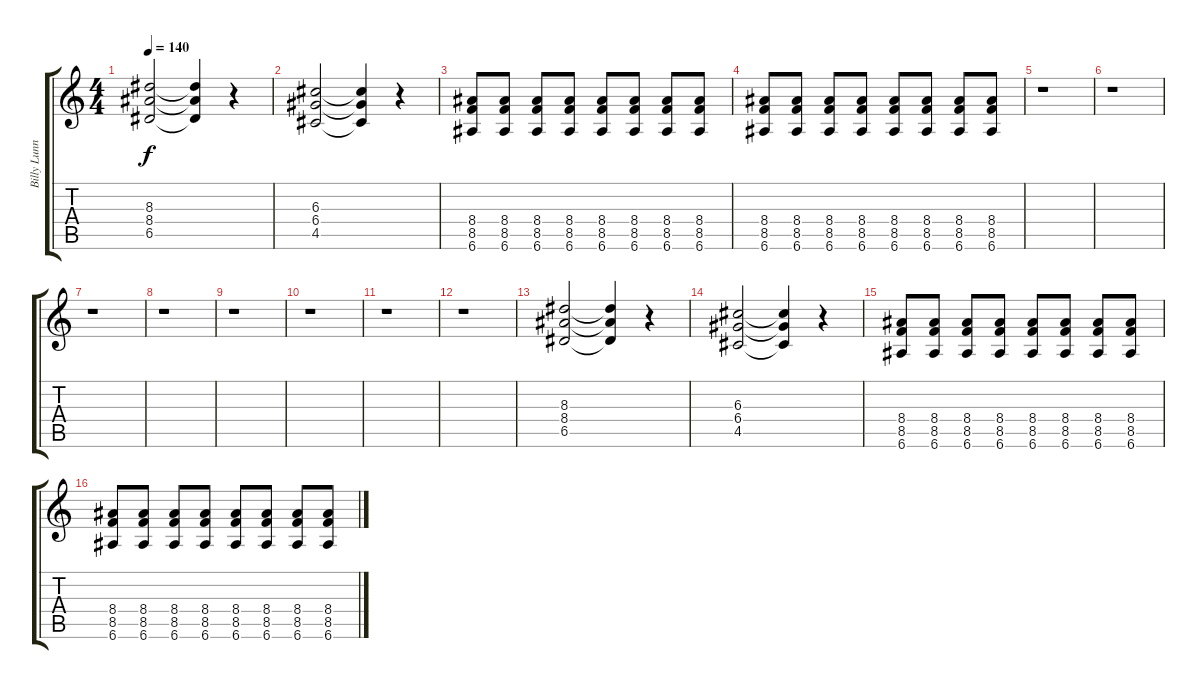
\track ("Billy Lunn" "Billy Lunn") {instrument overdrivenguitar}
\staff {score tabs}
\tuning (E4 B3 G3 D3 A2 E2) {hide}
\ts (4 4)
\tempo 140
\clef g2
\ks c
(8.3 8.4 6.5).2{dy f} (8.3{t} 8.4{t} 6.5{t}).4 r.4 |
(6.3 6.4 4.5).2 (6.3{t} 6.4{t} 4.5{t}).4 r.4 |
(8.4 8.5 6.6).8 (8.4 8.5 6.6).8 (8.4 8.5 6.6).8 (8.4 8.5 6.6).8 (8.4 8.5 6.6).8 (8.4 8.5 6.6).8 (8.4 8.5 6.6).8 (8.4 8.5 6.6).8 |
(8.4 8.5 6.6).8 (8.4 8.5 6.6).8 (8.4 8.5 6.6).8 (8.4 8.5 6.6).8 (8.4 8.5 6.6).8 (8.4 8.5 6.6).8 (8.4 8.5 6.6).8 (8.4 8.5 6.6).8 |
r.1 |
r.1 |
r.1 |
r.1 |
r.1 |
r.1 |
r.1 |
r.1 |
(8.3 8.4 6.5).2 (8.3{t} 8.4{t} 6.5{t}).4 r.4 |
(6.3 6.4 4.5).2 (6.3{t} 6.4{t} 4.5{t}).4 r.4 |
(8.4 8.5 6.6).8 (8.4 8.5 6.6).8 (8.4 8.5 6.6).8 (8.4 8.5 6.6).8 (8.4 8.5 6.6).8 (8.4 8.5 6.6).8 (8.4 8.5 6.6).8 (8.4 8.5 6.6).8 |
(8.4 8.5 6.6).8 (8.4 8.5 6.6).8 (8.4 8.5 6.6).8 (8.4 8.5 6.6).8 (8.4 8.5 6.6).8 (8.4 8.5 6.6).8 (8.4 8.5 6.6).8 (8.4 8.5 6.6).8
